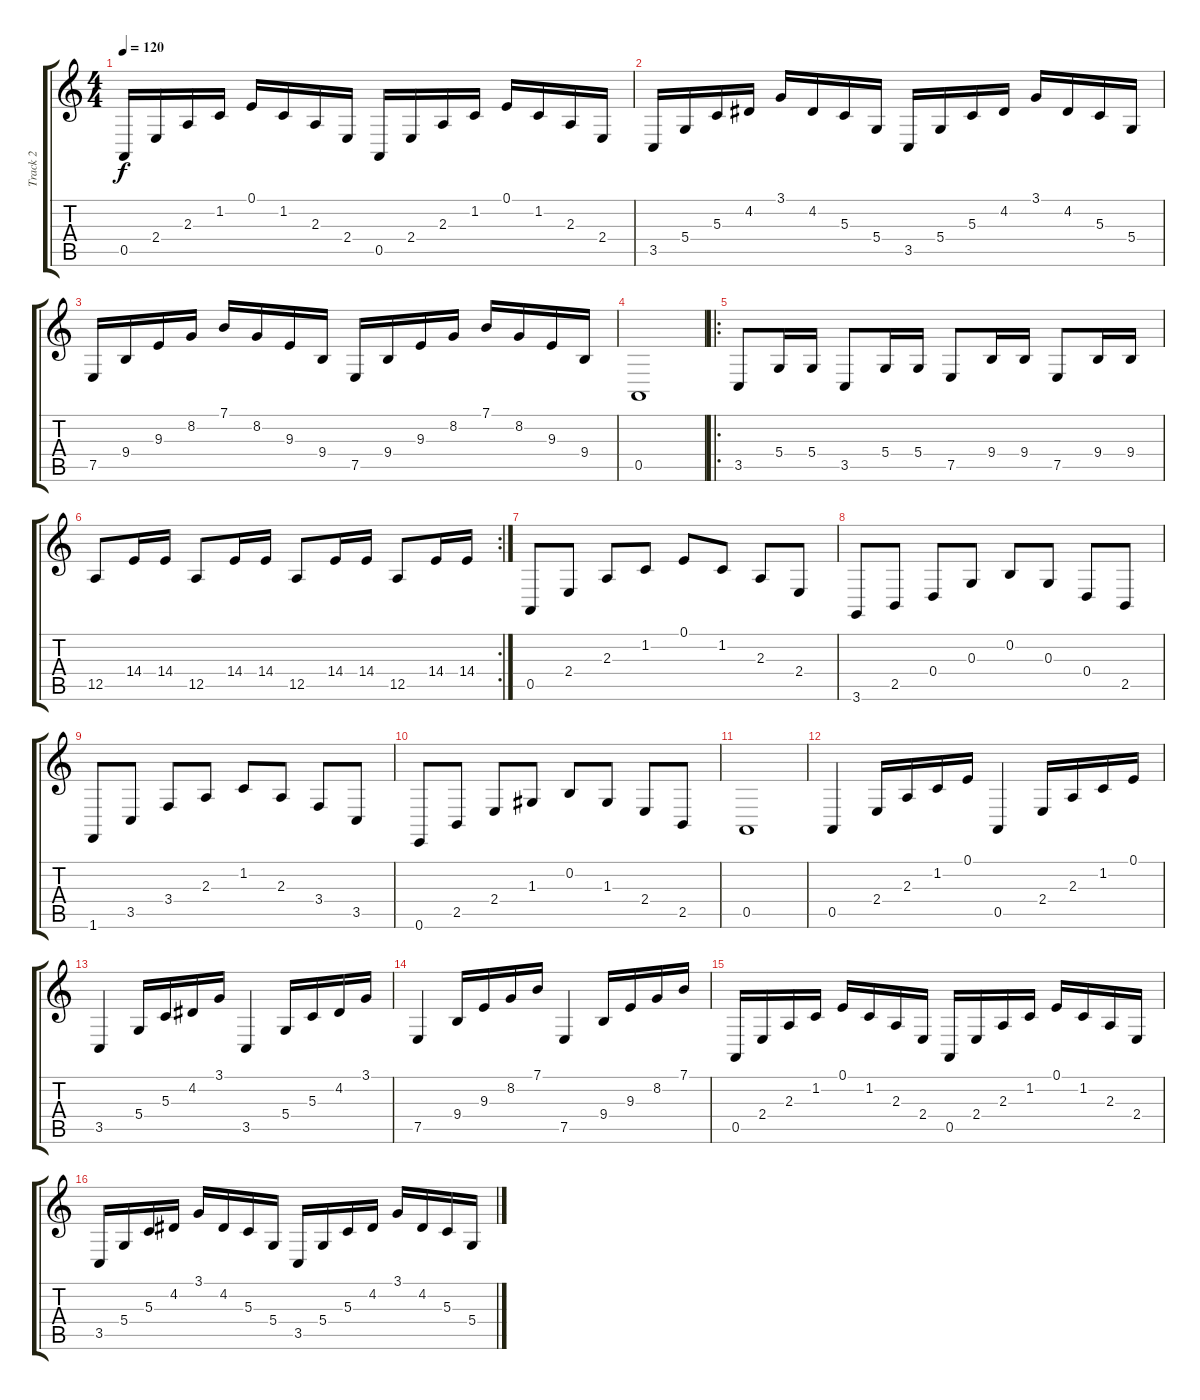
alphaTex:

\track ("Track 2" "Track 2") {instrument pizzicatostrings}
\staff {score tabs}
\tuning (E4 B3 G3 D3 A2 E2) {hide}
\ts (4 4)
\tempo 120
\clef g2
\ks c
0.5.16{dy f} 2.4.16 2.3.16 1.2.16 0.1.16 1.2.16 2.3.16 2.4.16 0.5.16 2.4.16 2.3.16 1.2.16 0.1.16 1.2.16 2.3.16 2.4.16 |
3.5.16 5.4.16 5.3.16 4.2.16 3.1.16 4.2.16 5.3.16 5.4.16 3.5.16 5.4.16 5.3.16 4.2.16 3.1.16 4.2.16 5.3.16 5.4.16 |
7.5.16 9.4.16 9.3.16 8.2.16 7.1.16 8.2.16 9.3.16 9.4.16 7.5.16 9.4.16 9.3.16 8.2.16 7.1.16 8.2.16 9.3.16 9.4.16 |
0.5.1 |
\ro
3.5.8 5.4.16 5.4.16 3.5.8 5.4.16 5.4.16 7.5.8 9.4.16 9.4.16 7.5.8 9.4.16 9.4.16 |
\rc 2
12.5.8 14.4.16 14.4.16 12.5.8 14.4.16 14.4.16 12.5.8 14.4.16 14.4.16 12.5.8 14.4.16 14.4.16 |
0.5.8 2.4.8 2.3.8 1.2.8 0.1.8 1.2.8 2.3.8 2.4.8 |
3.6.8 2.5.8 0.4.8 0.3.8 0.2.8 0.3.8 0.4.8 2.5.8 |
1.6.8 3.5.8 3.4.8 2.3.8 1.2.8 2.3.8 3.4.8 3.5.8 |
0.6.8 2.5.8 2.4.8 1.3.8 0.2.8 1.3.8 2.4.8 2.5.8 |
0.5.1 |
0.5.4 2.4.16 2.3.16 1.2.16 0.1.16 0.5.4 2.4.16 2.3.16 1.2.16 0.1.16 |
3.5.4 5.4.16 5.3.16 4.2.16 3.1.16 3.5.4 5.4.16 5.3.16 4.2.16 3.1.16 |
7.5.4 9.4.16 9.3.16 8.2.16 7.1.16 7.5.4 9.4.16 9.3.16 8.2.16 7.1.16 |
0.5.16 2.4.16 2.3.16 1.2.16 0.1.16 1.2.16 2.3.16 2.4.16 0.5.16 2.4.16 2.3.16 1.2.16 0.1.16 1.2.16 2.3.16 2.4.16 |
3.5.16 5.4.16 5.3.16 4.2.16 3.1.16 4.2.16 5.3.16 5.4.16 3.5.16 5.4.16 5.3.16 4.2.16 3.1.16 4.2.16 5.3.16 5.4.16
